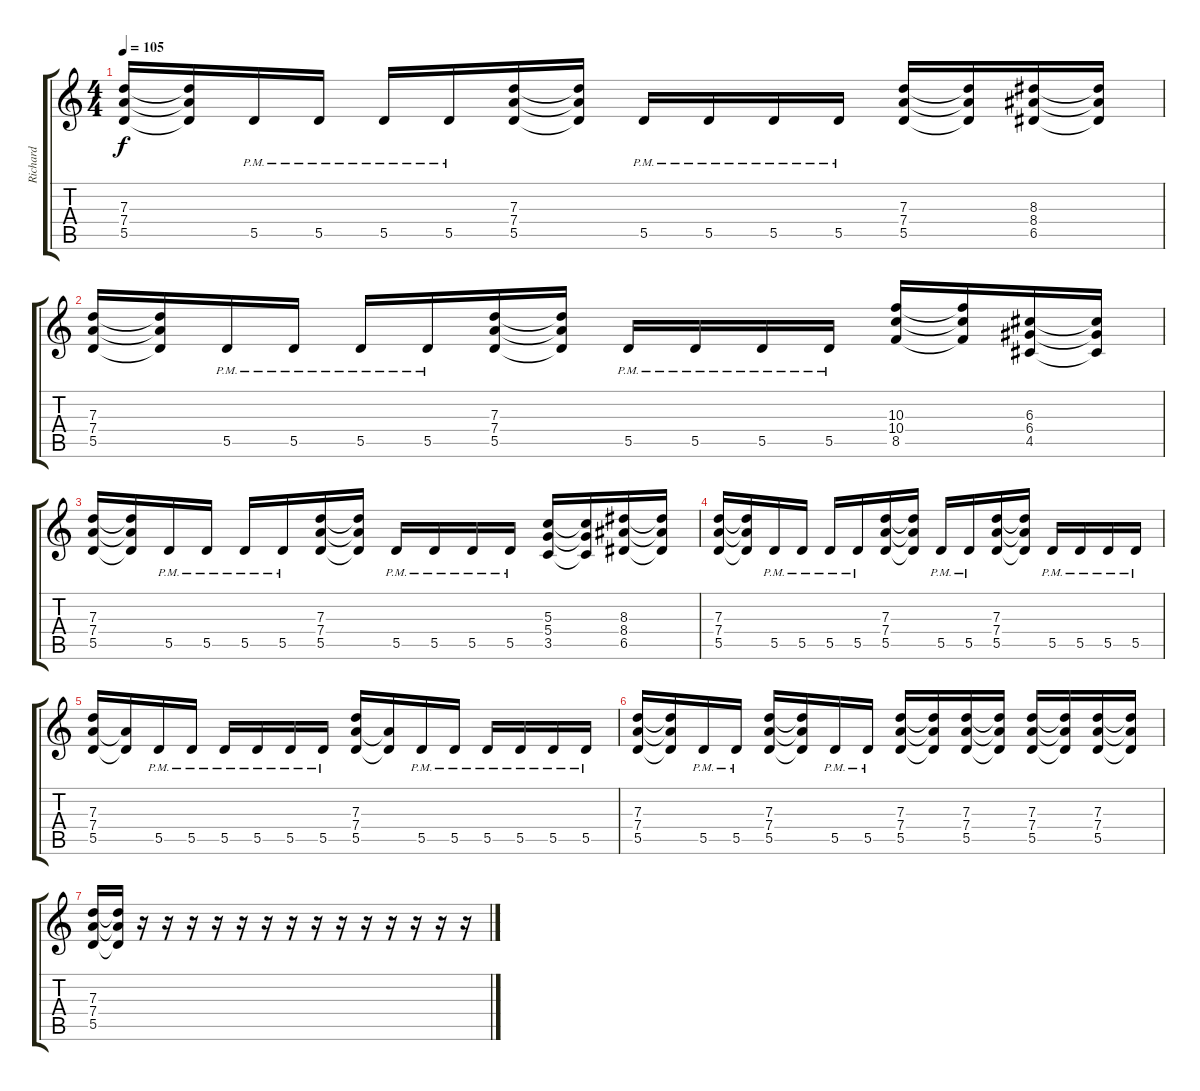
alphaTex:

\track ("Richard" "Richard") {instrument distortionguitar}
\staff {score tabs}
\tuning (E4 B3 G3 D3 A2 D2) {hide}
\ts (4 4)
\tempo 105
\clef g2
\ks c
(7.3 7.4 5.5).16{dy f} (7.3{t} 7.4{t} 5.5{t}).16 5.5{pm}.16 5.5{pm}.16 5.5{pm}.16 5.5{pm}.16 (7.3 7.4 5.5).16 (7.3{t} 7.4{t} 5.5{t}).16 5.5{pm}.16 5.5{pm}.16 5.5{pm}.16 5.5{pm}.16 (7.3 7.4 5.5).16 (7.3{t} 7.4{t} 5.5{t}).16 (8.3 8.4 6.5).16 (8.3{t} 8.4{t} 6.5{t}).16 |
(7.3 7.4 5.5).16 (7.3{t} 7.4{t} 5.5{t}).16 5.5{pm}.16 5.5{pm}.16 5.5{pm}.16 5.5{pm}.16 (7.3 7.4 5.5).16 (7.3{t} 7.4{t} 5.5{t}).16 5.5{pm}.16 5.5{pm}.16 5.5{pm}.16 5.5{pm}.16 (10.3 10.4 8.5).16 (10.3{t} 10.4{t} 8.5{t}).16 (6.3 6.4 4.5).16 (6.3{t} 6.4{t} 4.5{t}).16 |
(7.3 7.4 5.5).16 (7.3{t} 7.4{t} 5.5{t}).16 5.5{pm}.16 5.5{pm}.16 5.5{pm}.16 5.5{pm}.16 (7.3 7.4 5.5).16 (7.3{t} 7.4{t} 5.5{t}).16 5.5{pm}.16 5.5{pm}.16 5.5{pm}.16 5.5{pm}.16 (5.3 5.4 3.5).16 (5.3{t} 5.4{t} 3.5{t}).16 (8.3 8.4 6.5).16 (8.3{t} 8.4{t} 6.5{t}).16 |
(7.3 7.4 5.5).16 (7.3{t} 7.4{t} 5.5{t}).16 5.5{pm}.16 5.5{pm}.16 5.5{pm}.16 5.5{pm}.16 (7.3 7.4 5.5).16 (7.3{t} 7.4{t} 5.5{t}).16 5.5{pm}.16 5.5{pm}.16 (7.3 7.4 5.5).16 (7.3{t} 7.4{t} 5.5{t}).16 5.5{pm}.16 5.5{pm}.16 5.5{pm}.16 5.5{pm}.16 |
(7.3 7.4 5.5).16 (7.4{t} 5.5{t}).16 5.5{pm}.16 5.5{pm}.16 5.5{pm}.16 5.5{pm}.16 5.5{pm}.16 5.5{pm}.16 (7.3 7.4 5.5).16 (7.4{t} 5.5{t}).16 5.5{pm}.16 5.5{pm}.16 5.5{pm}.16 5.5{pm}.16 5.5{pm}.16 5.5{pm}.16 |
(7.3 7.4 5.5).16 (7.3{t} 7.4{t} 5.5{t}).16 5.5{pm}.16 5.5{pm}.16 (7.3 7.4 5.5).16 (7.3{t} 7.4{t} 5.5{t}).16 5.5{pm}.16 5.5{pm}.16 (7.3 7.4 5.5).16 (7.3{t} 7.4{t} 5.5{t}).16 (7.3 7.4 5.5).16 (7.3{t} 7.4{t} 5.5{t}).16 (7.3 7.4 5.5).16 (7.3{t} 7.4{t} 5.5{t}).16 (7.3 7.4 5.5).16 (7.3{t} 7.4{t} 5.5{t}).16 |
(7.3 7.4 5.5).16 (7.3{t} 7.4{t} 5.5{t}).16 r.16 r.16 r.16 r.16 r.16 r.16 r.16 r.16 r.16 r.16 r.16 r.16 r.16 r.16
